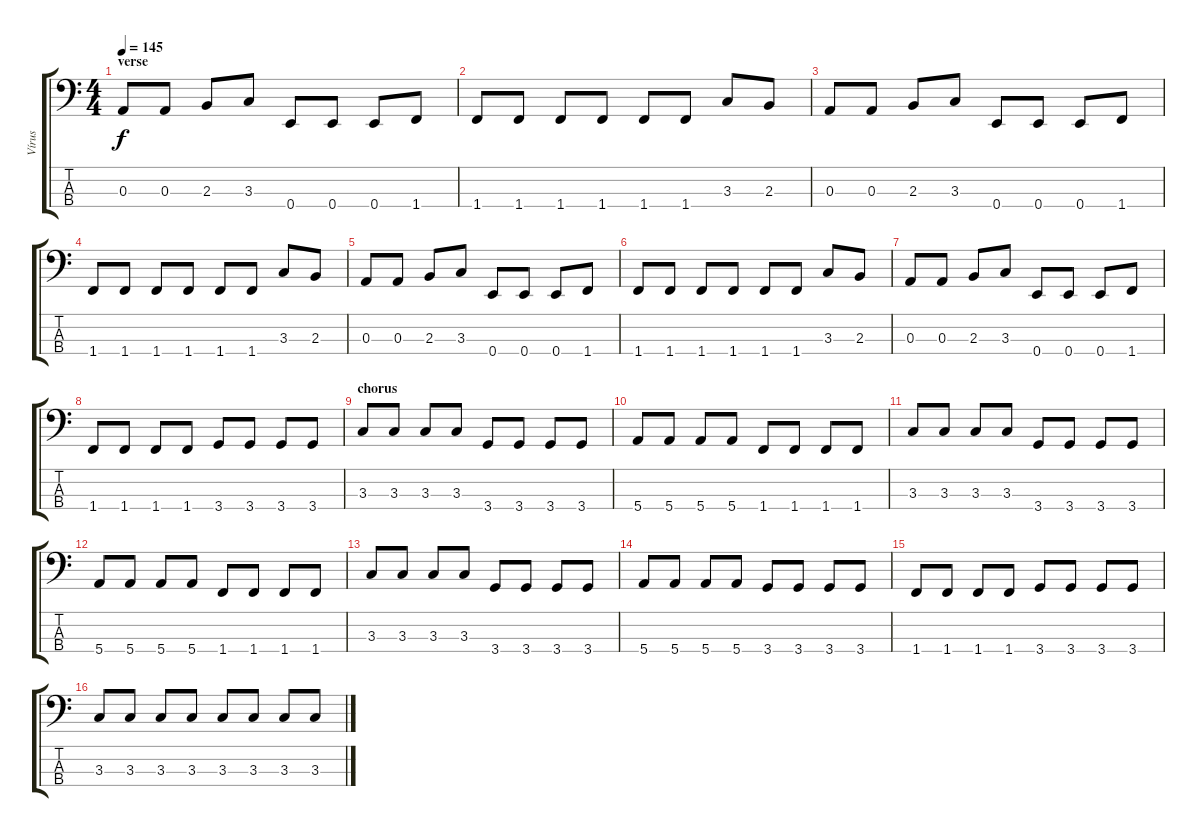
\track ("Vírus" "Vírus") {instrument electricbasspick}
\staff {score tabs}
\tuning (G2 D2 A1 E1) {hide}
\ts (4 4)
\section ("" "verse")
\tempo 145
\clef f4
\ks c
0.3.8{dy f} 0.3.8 2.3.8 3.3.8 0.4.8 0.4.8 0.4.8 1.4.8 |
1.4.8 1.4.8 1.4.8 1.4.8 1.4.8 1.4.8 3.3.8 2.3.8 |
0.3.8 0.3.8 2.3.8 3.3.8 0.4.8 0.4.8 0.4.8 1.4.8 |
1.4.8 1.4.8 1.4.8 1.4.8 1.4.8 1.4.8 3.3.8 2.3.8 |
0.3.8 0.3.8 2.3.8 3.3.8 0.4.8 0.4.8 0.4.8 1.4.8 |
1.4.8 1.4.8 1.4.8 1.4.8 1.4.8 1.4.8 3.3.8 2.3.8 |
0.3.8 0.3.8 2.3.8 3.3.8 0.4.8 0.4.8 0.4.8 1.4.8 |
1.4.8 1.4.8 1.4.8 1.4.8 3.4.8 3.4.8 3.4.8 3.4.8 |
\section ("" "chorus")
3.3.8 3.3.8 3.3.8 3.3.8 3.4.8 3.4.8 3.4.8 3.4.8 |
5.4.8 5.4.8 5.4.8 5.4.8 1.4.8 1.4.8 1.4.8 1.4.8 |
3.3.8 3.3.8 3.3.8 3.3.8 3.4.8 3.4.8 3.4.8 3.4.8 |
5.4.8 5.4.8 5.4.8 5.4.8 1.4.8 1.4.8 1.4.8 1.4.8 |
3.3.8 3.3.8 3.3.8 3.3.8 3.4.8 3.4.8 3.4.8 3.4.8 |
5.4.8 5.4.8 5.4.8 5.4.8 3.4.8 3.4.8 3.4.8 3.4.8 |
1.4.8 1.4.8 1.4.8 1.4.8 3.4.8 3.4.8 3.4.8 3.4.8 |
3.3.8 3.3.8 3.3.8 3.3.8 3.3.8 3.3.8 3.3.8 3.3.8
